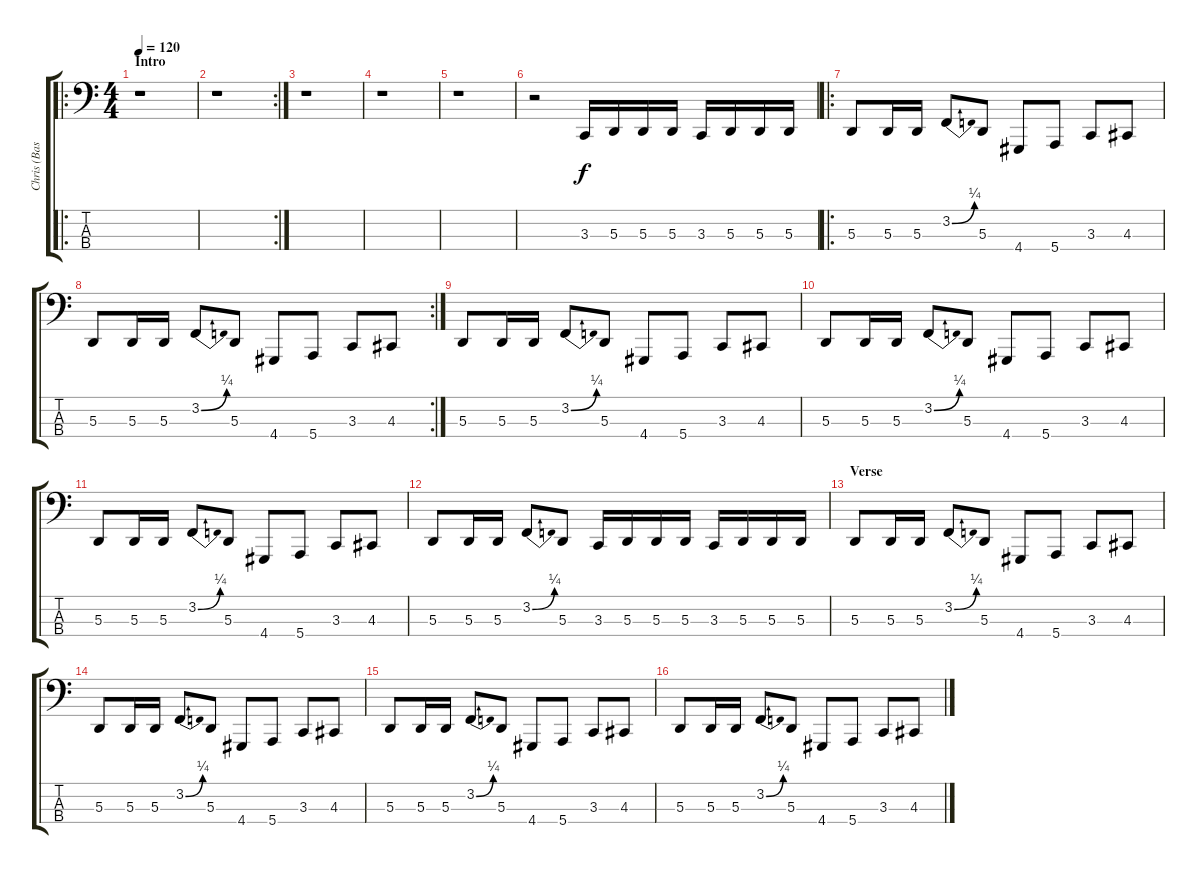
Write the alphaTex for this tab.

\track ("Chris (Bass)" "Chris (Bas") {instrument lead2sawtooth}
\staff {score tabs}
\tuning (G2 D2 A1 E1) {hide}
\ro
\ts (4 4)
\section ("" "Intro")
\tempo 120
\clef f4
\ks c
r.1{dy f instrument lead2sawtooth} |
\rc 2
r.1 |
r.1 |
r.1 |
r.1 |
r.2 3.3.16 5.3.16 5.3.16 5.3.16 3.3.16 5.3.16 5.3.16 5.3.16 |
\ro
5.3.8 5.3.16 5.3.16 3.2{be (bend 0 0 60 1)}.8 5.3.8 4.4.8 5.4.8 3.3.8 4.3.8 |
\rc 2
5.3.8 5.3.16 5.3.16 3.2{be (bend 0 0 60 1)}.8 5.3.8 4.4.8 5.4.8 3.3.8 4.3.8 |
5.3.8 5.3.16 5.3.16 3.2{be (bend 0 0 60 1)}.8 5.3.8 4.4.8 5.4.8 3.3.8 4.3.8 |
5.3.8 5.3.16 5.3.16 3.2{be (bend 0 0 60 1)}.8 5.3.8 4.4.8 5.4.8 3.3.8 4.3.8 |
5.3.8 5.3.16 5.3.16 3.2{be (bend 0 0 60 1)}.8 5.3.8 4.4.8 5.4.8 3.3.8 4.3.8 |
5.3.8 5.3.16 5.3.16 3.2{be (bend 0 0 60 1)}.8 5.3.8 3.3.16 5.3.16 5.3.16 5.3.16 3.3.16 5.3.16 5.3.16 5.3.16 |
\section ("" "Verse")
5.3.8 5.3.16 5.3.16 3.2{be (bend 0 0 60 1)}.8 5.3.8 4.4.8 5.4.8 3.3.8 4.3.8 |
5.3.8 5.3.16 5.3.16 3.2{be (bend 0 0 60 1)}.8 5.3.8 4.4.8 5.4.8 3.3.8 4.3.8 |
5.3.8 5.3.16 5.3.16 3.2{be (bend 0 0 60 1)}.8 5.3.8 4.4.8 5.4.8 3.3.8 4.3.8 |
5.3.8 5.3.16 5.3.16 3.2{be (bend 0 0 60 1)}.8 5.3.8 4.4.8 5.4.8 3.3.8 4.3.8
